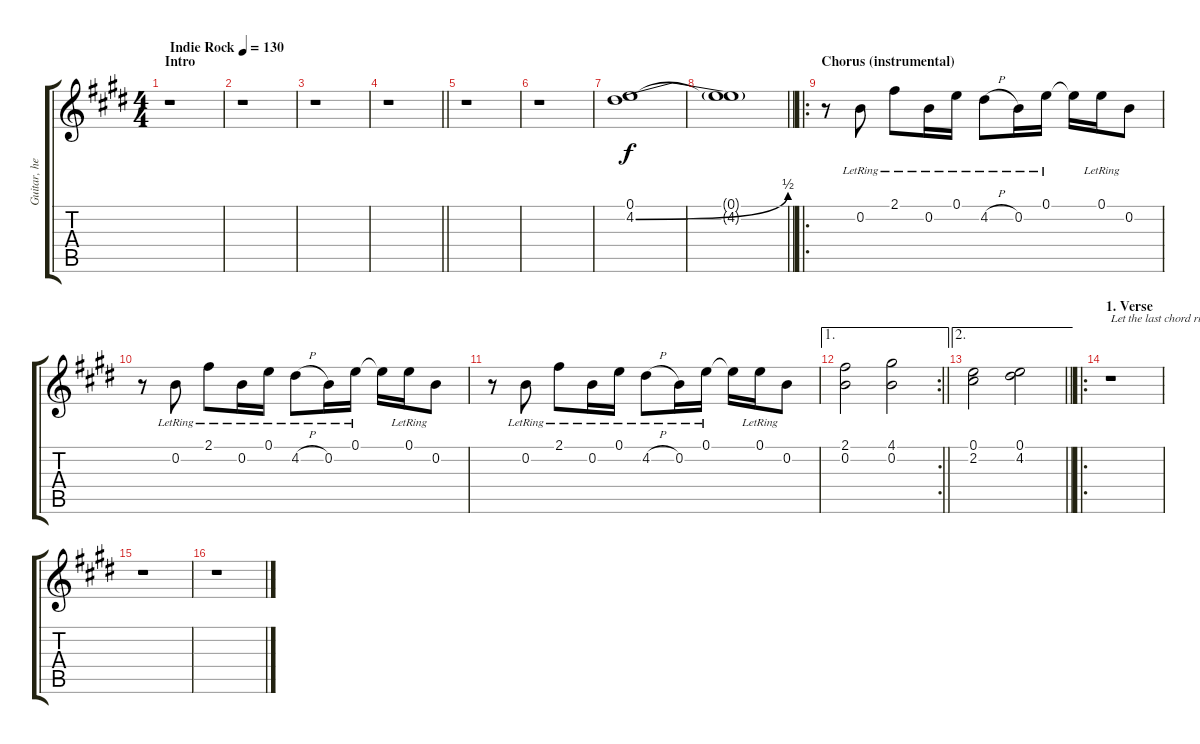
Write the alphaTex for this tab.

\track ("Guitar, heavy overdrive" "Guitar, he") {instrument overdrivenguitar}
\staff {score tabs}
\tuning (E4 B3 G3 D3 A2 E2) {hide}
\ts (4 4)
\section ("" "Intro")
\tempo (130 "Indie Rock")
\clef g2
\ks c#minor
r.1{dy f instrument overdrivenguitar} |
r.1 |
r.1 |
\barLineRight lightlight
r.1 |
r.1 |
r.1{balance 16} |
(0.1 4.2{be (bend 0 0 60 2)}).1{balance 0} |
\barLineRight lightlight
(0.1{t} 4.2{t}).1 |
\ro
\section ("" "Chorus (instrumental)")
r.8{balance 12} 0.2{lr}.8 2.1{lr}.8 0.2{lr}.16 0.1{lr}.16 4.2{h lr}.8 0.2{lr}.16 0.1{lr}.16 0.1{t}.16 0.1{lr}.16 0.2.8 |
r.8 0.2{lr}.8 2.1{lr}.8 0.2{lr}.16 0.1{lr}.16 4.2{h lr}.8 0.2{lr}.16 0.1{lr}.16 0.1{t}.16 0.1{lr}.16 0.2.8 |
r.8 0.2{lr}.8 2.1{lr}.8 0.2{lr}.16 0.1{lr}.16 4.2{h lr}.8 0.2{lr}.16 0.1{lr}.16 0.1{t}.16 0.1{lr}.16 0.2.8 |
\ae 1
\rc 2
\barLineRight lightlight
(2.1 0.2).2 (4.1 0.2).2 |
\ae 2
\barLineRight lightlight
(0.1 2.2).2 (0.1 4.2).2 |
\ro
\section ("" "1. Verse")
r.1{txt "Let the last chord ring into the verse here."} |
r.1 |
r.1
